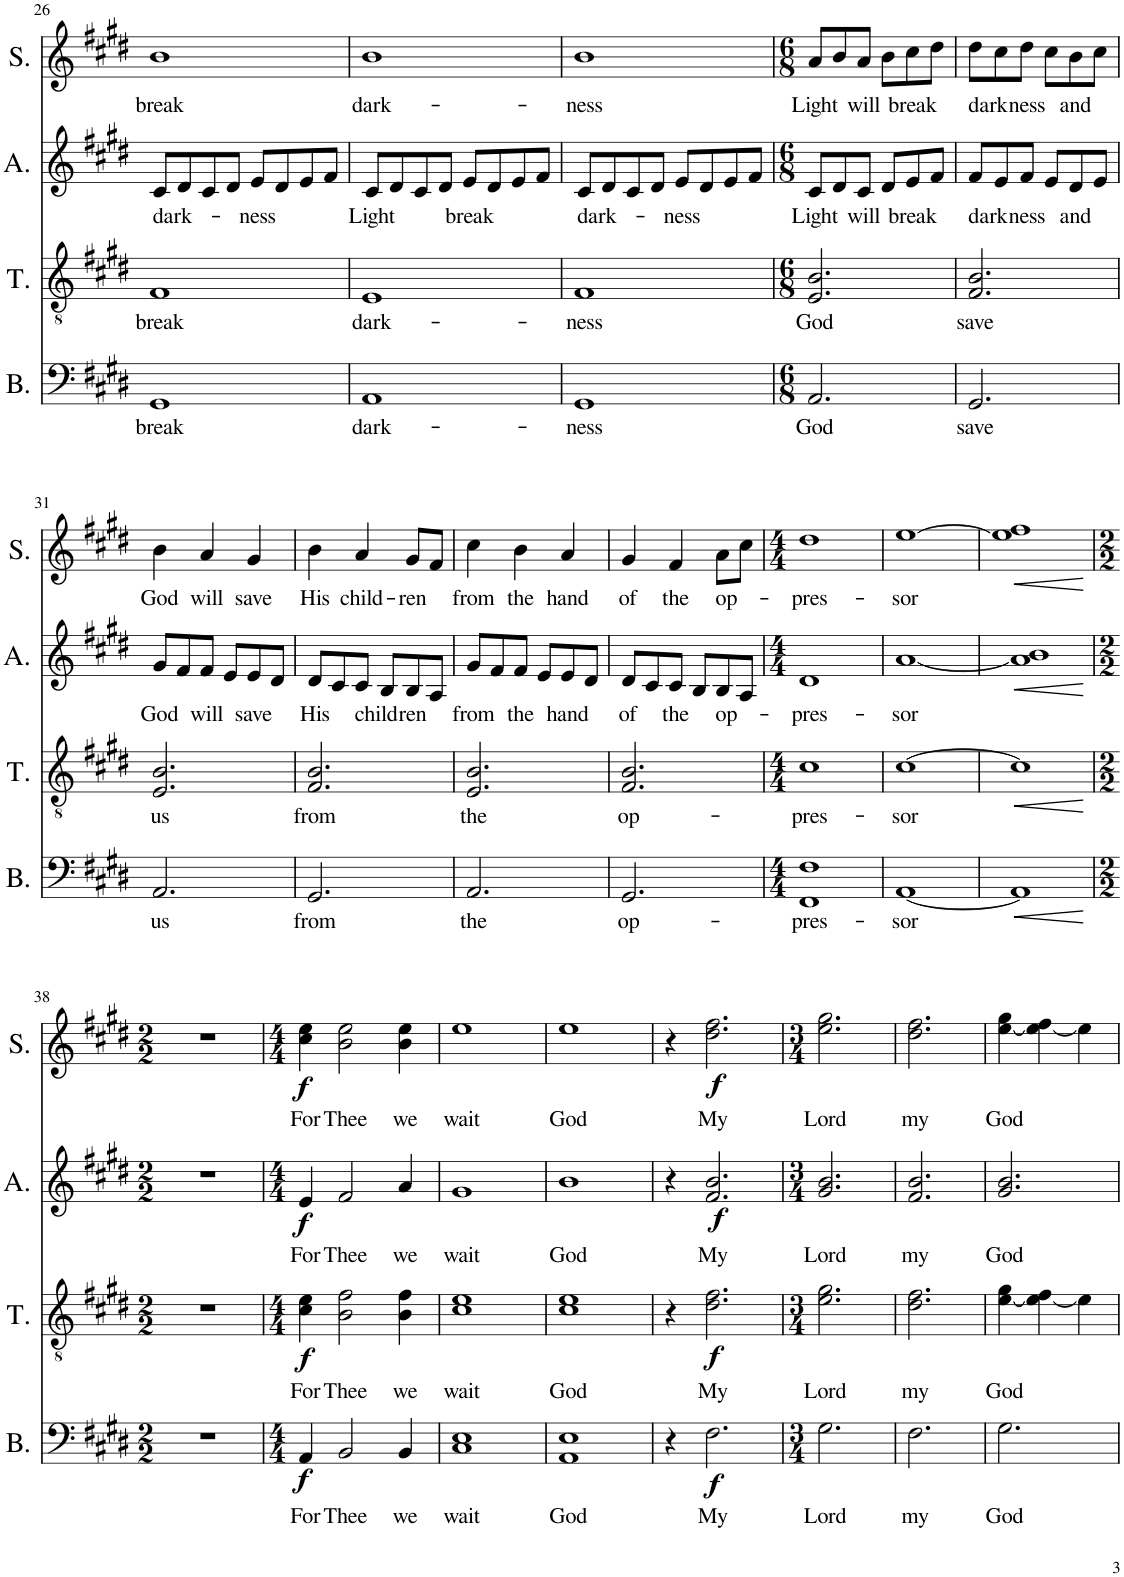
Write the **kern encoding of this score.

**kern	**text	**dynam	**kern	**text	**dynam	**kern	**text	**dynam	**kern	**text	**dynam
*part4	*part4	*part4	*part3	*part3	*part3	*part2	*part2	*part2	*part1	*part1	*part1
*staff4	*staff4	*staff4	*staff3	*staff3	*staff3	*staff2	*staff2	*staff2	*staff1	*staff1	*staff1
*I"Bass	*	*	*I"Tenor	*	*	*I"Alto	*	*	*I"Soprano	*	*
*I'B.	*	*	*I'T.	*	*	*I'A.	*	*	*I'S.	*	*
!!LO:PB:g=z
*clefF4	*	*	*clefGv2	*	*	*clefG2	*	*	*clefG2	*	*
*k[f#c#g#d#]	*	*	*k[f#c#g#d#]	*	*	*k[f#c#g#d#]	*	*	*k[f#c#g#d#]	*	*
*M4/4	*	*	*M4/4	*	*	*M4/4	*	*	*M4/4	*	*
=26	=26	=26	=26	=26	=26	=26	=26	=26	=26	=26	=26
!	!LO:LY:b	!	!	!LO:LY:b	!	!	!LO:LY:b	!	!	!LO:LY:b	!
1GG#	break	.	1F#	break	.	8c#/L	dark-	.	1b	break	.
.	.	.	.	.	.	8d#/	.	.	.	.	.
.	.	.	.	.	.	8c#/	.	.	.	.	.
.	.	.	.	.	.	8d#/J	.	.	.	.	.
!	!	!	!	!	!	!	!LO:LY:b	!	!	!	!
.	.	.	.	.	.	8e/L	-ness	.	.	.	.
.	.	.	.	.	.	8d#/	.	.	.	.	.
.	.	.	.	.	.	8e/	.	.	.	.	.
.	.	.	.	.	.	8f#/J	.	.	.	.	.
=27	=27	=27	=27	=27	=27	=27	=27	=27	=27	=27	=27
!	!LO:LY:b	!	!	!LO:LY:b	!	!	!LO:LY:b	!	!	!LO:LY:b	!
1AA	dark-	.	1E	dark-	.	8c#/L	Light	.	1b	dark-	.
.	.	.	.	.	.	8d#/	.	.	.	.	.
.	.	.	.	.	.	8c#/	.	.	.	.	.
.	.	.	.	.	.	8d#/J	.	.	.	.	.
!	!	!	!	!	!	!	!LO:LY:b	!	!	!	!
.	.	.	.	.	.	8e/L	break	.	.	.	.
.	.	.	.	.	.	8d#/	.	.	.	.	.
.	.	.	.	.	.	8e/	.	.	.	.	.
.	.	.	.	.	.	8f#/J	.	.	.	.	.
=28	=28	=28	=28	=28	=28	=28	=28	=28	=28	=28	=28
!	!LO:LY:b	!	!	!LO:LY:b	!	!	!LO:LY:b	!	!	!LO:LY:b	!
1GG#	-ness	.	1F#	-ness	.	8c#/L	dark-	.	1b	-ness	.
.	.	.	.	.	.	8d#/	.	.	.	.	.
.	.	.	.	.	.	8c#/	.	.	.	.	.
.	.	.	.	.	.	8d#/J	.	.	.	.	.
!	!	!	!	!	!	!	!LO:LY:b	!	!	!	!
.	.	.	.	.	.	8e/L	-ness	.	.	.	.
.	.	.	.	.	.	8d#/	.	.	.	.	.
.	.	.	.	.	.	8e/	.	.	.	.	.
.	.	.	.	.	.	8f#/J	.	.	.	.	.
=29	=29	=29	=29	=29	=29	=29	=29	=29	=29	=29	=29
*M6/8	*	*	*M6/8	*	*	*M6/8	*	*	*M6/8	*	*
!	!LO:LY:b	!	!	!LO:LY:b	!	!	!LO:LY:b	!	!	!LO:LY:b	!
2.AA/	God	.	2.E/ 2.B/	God	.	8c#/L	Light	.	8a/L	Light	.
.	.	.	.	.	.	8d#/	.	.	8b/	.	.
!	!	!	!	!	!	!	!LO:LY:b	!	!	!LO:LY:b	!
.	.	.	.	.	.	8c#/J	will	.	8a/J	will	.
.	.	.	.	.	.	8d#/L	.	.	8b\L	.	.
!	!	!	!	!	!	!	!LO:LY:b	!	!	!LO:LY:b	!
.	.	.	.	.	.	8e/	break	.	8cc#\	break	.
.	.	.	.	.	.	8f#/J	.	.	8dd#\J	.	.
=30	=30	=30	=30	=30	=30	=30	=30	=30	=30	=30	=30
!	!LO:LY:b	!	!	!LO:LY:b	!	!	!LO:LY:b	!	!	!LO:LY:b	!
2.GG#/	save	.	2.F#/ 2.B/	save	.	8f#/L	dark-	.	8dd#\L	dark-	.
.	.	.	.	.	.	8e/	.	.	8cc#\	.	.
!	!	!	!	!	!	!	!LO:LY:b	!	!	!LO:LY:b	!
.	.	.	.	.	.	8f#/J	ness	.	8dd#\J	-ness	.
.	.	.	.	.	.	8e/L	.	.	8cc#\L	.	.
!	!	!	!	!	!	!	!LO:LY:b	!	!	!LO:LY:b	!
.	.	.	.	.	.	8d#/	and	.	8b\	and	.
.	.	.	.	.	.	8e/J	.	.	8cc#\J	.	.
!!LO:LB:g=z
=31	=31	=31	=31	=31	=31	=31	=31	=31	=31	=31	=31
!	!LO:LY:b	!	!	!LO:LY:b	!	!	!LO:LY:b	!	!	!LO:LY:b	!
2.AA/	us	.	2.E/ 2.B/	us	.	8g#/L	God	.	4b\	God	.
.	.	.	.	.	.	8f#/	.	.	.	.	.
!	!	!	!	!	!	!	!LO:LY:b	!	!	!LO:LY:b	!
.	.	.	.	.	.	8f#/J	will	.	4a/	will	.
.	.	.	.	.	.	8e/L	.	.	.	.	.
!	!	!	!	!	!	!	!LO:LY:b	!	!	!LO:LY:b	!
.	.	.	.	.	.	8e/	save	.	4g#/	save	.
.	.	.	.	.	.	8d#/J	.	.	.	.	.
=32	=32	=32	=32	=32	=32	=32	=32	=32	=32	=32	=32
!	!LO:LY:b	!	!	!LO:LY:b	!	!	!LO:LY:b	!	!	!LO:LY:b	!
2.GG#/	from	.	2.F#/ 2.B/	from	.	8d#/L	His	.	4b\	His	.
.	.	.	.	.	.	8c#/	.	.	.	.	.
!	!	!	!	!	!	!	!LO:LY:b	!	!	!LO:LY:b	!
.	.	.	.	.	.	8c#/J	child-	.	4a/	child-	.
.	.	.	.	.	.	8B/L	.	.	.	.	.
!	!	!	!	!	!	!	!LO:LY:b	!	!	!LO:LY:b	!
.	.	.	.	.	.	8B/	-ren	.	8g#/L	-ren	.
.	.	.	.	.	.	8A/J	.	.	8f#/J	.	.
=33	=33	=33	=33	=33	=33	=33	=33	=33	=33	=33	=33
!	!LO:LY:b	!	!	!LO:LY:b	!	!	!LO:LY:b	!	!	!LO:LY:b	!
2.AA/	the	.	2.E/ 2.B/	the	.	8g#/L	from	.	4cc#\	from	.
.	.	.	.	.	.	8f#/	.	.	.	.	.
!	!	!	!	!	!	!	!LO:LY:b	!	!	!LO:LY:b	!
.	.	.	.	.	.	8f#/J	the	.	4b\	the	.
.	.	.	.	.	.	8e/L	.	.	.	.	.
!	!	!	!	!	!	!	!LO:LY:b	!	!	!LO:LY:b	!
.	.	.	.	.	.	8e/	hand	.	4a/	hand	.
.	.	.	.	.	.	8d#/J	.	.	.	.	.
=34	=34	=34	=34	=34	=34	=34	=34	=34	=34	=34	=34
!	!LO:LY:b	!	!	!LO:LY:b	!	!	!LO:LY:b	!	!	!LO:LY:b	!
2.GG#/	op-	.	2.F#/ 2.B/	op-	.	8d#/L	of	.	4g#/	of	.
.	.	.	.	.	.	8c#/	.	.	.	.	.
!	!	!	!	!	!	!	!LO:LY:b	!	!	!LO:LY:b	!
.	.	.	.	.	.	8c#/J	the	.	4f#/	the	.
.	.	.	.	.	.	8B/L	.	.	.	.	.
!	!	!	!	!	!	!	!LO:LY:b	!	!	!LO:LY:b	!
.	.	.	.	.	.	8B/	op-	.	8a\L	op-	.
.	.	.	.	.	.	8A/J	.	.	8cc#\J	.	.
=35	=35	=35	=35	=35	=35	=35	=35	=35	=35	=35	=35
*M4/4	*	*	*M4/4	*	*	*M4/4	*	*	*M4/4	*	*
!	!LO:LY:b	!	!	!LO:LY:b	!	!	!LO:LY:b	!	!	!LO:LY:b	!
1FF# 1F#	-pres-	.	1c#	-pres-	.	1d#	-pres-	.	1dd#	-pres-	.
=36	=36	=36	=36	=36	=36	=36	=36	=36	=36	=36	=36
!	!LO:LY:b	!	!	!LO:LY:b	!	!	!LO:LY:b	!	!	!LO:LY:b	!
[1AA	-sor	.	[1c#	-sor	.	[1a	-sor	.	[1ee	sor	.
=37	=37	=37	=37	=37	=37	=37	=37	=37	=37	=37	=37
!	!	!LO:HP:b	!	!	!LO:HP:b	!	!	!LO:HP:b	!	!	!LO:HP:b
1AA]	.	<	1c#]	.	<	1a] 1b	.	<	1ee] 1ff#	.	<
.	.	[	.	.	[	.	.	[	.	.	[
!!LO:LB:g=z
=38	=38	=38	=38	=38	=38	=38	=38	=38	=38	=38	=38
*M2/2	*	*	*M2/2	*	*	*M2/2	*	*	*M2/2	*	*
1r	.	.	1r	.	.	1r	.	.	1r	.	.
=39	=39	=39	=39	=39	=39	=39	=39	=39	=39	=39	=39
*M4/4	*	*	*M4/4	*	*	*M4/4	*	*	*M4/4	*	*
!	!LO:LY:b	!LO:DY:b	!	!LO:LY:b	!LO:DY:b	!	!LO:LY:b	!LO:DY:b	!	!LO:LY:b	!LO:DY:b
4AA/	For	f	4c#\ 4e\	For	f	4e/	For	f	4cc#\ 4ee\	For	f
!	!LO:LY:b	!	!	!LO:LY:b	!	!	!LO:LY:b	!	!	!LO:LY:b	!
2BB/	Thee	.	2B\ 2f#\	Thee	.	2f#/	Thee	.	2b\ 2ee\	Thee	.
!	!LO:LY:b	!	!	!LO:LY:b	!	!	!LO:LY:b	!	!	!LO:LY:b	!
4BB/	we	.	4B\ 4f#\	we	.	4a/	we	.	4b\ 4ee\	we	.
=40	=40	=40	=40	=40	=40	=40	=40	=40	=40	=40	=40
!	!LO:LY:b	!	!	!LO:LY:b	!	!	!LO:LY:b	!	!	!LO:LY:b	!
1C# 1E	wait	.	1c# 1e	wait	.	1g#	wait	.	1ee	wait	.
=41	=41	=41	=41	=41	=41	=41	=41	=41	=41	=41	=41
!	!LO:LY:b	!	!	!LO:LY:b	!	!	!LO:LY:b	!	!	!LO:LY:b	!
1AA 1E	God	.	1c# 1e	God	.	1b	God	.	1ee	God	.
=42	=42	=42	=42	=42	=42	=42	=42	=42	=42	=42	=42
4r	.	.	4r	.	.	4r	.	.	4r	.	.
!	!LO:LY:b	!LO:DY:b	!	!LO:LY:b	!LO:DY:b	!	!LO:LY:b	!LO:DY:b	!	!LO:LY:b	!LO:DY:b
2.F#\	My	f	2.d#\ 2.f#\	My	f	2.f#/ 2.b/	My	f	2.dd#\ 2.ff#\	My	f
=43	=43	=43	=43	=43	=43	=43	=43	=43	=43	=43	=43
*M3/4	*	*	*M3/4	*	*	*M3/4	*	*	*M3/4	*	*
!	!LO:LY:b	!	!	!LO:LY:b	!	!	!LO:LY:b	!	!	!LO:LY:b	!
2.G#\	Lord	.	2.e\ 2.g#\	Lord	.	2.g#/ 2.b/	Lord	.	2.ee\ 2.gg#\	Lord	.
=44	=44	=44	=44	=44	=44	=44	=44	=44	=44	=44	=44
!	!LO:LY:b	!	!	!LO:LY:b	!	!	!LO:LY:b	!	!	!LO:LY:b	!
2.F#\	my	.	2.d#\ 2.f#\	my	.	2.f#/ 2.b/	my	.	2.dd#\ 2.ff#\	my	.
=45	=45	=45	=45	=45	=45	=45	=45	=45	=45	=45	=45
!	!LO:LY:b	!	!	!LO:LY:b	!	!	!LO:LY:b	!	!	!LO:LY:b	!
2.G#\	God	.	[4e\ 4g#\	God	.	2.g#/ 2.b/	God	.	[4ee\ 4gg#\	God	.
.	.	.	4e\_ 4f#\	.	.	.	.	.	4ee\_ 4ff#\	.	.
.	.	.	4e\]	.	.	.	.	.	4ee\]	.	.
=	=	=	=	=	=	=	=	=	=	=	=
*-	*-	*-	*-	*-	*-	*-	*-	*-	*-	*-	*-
